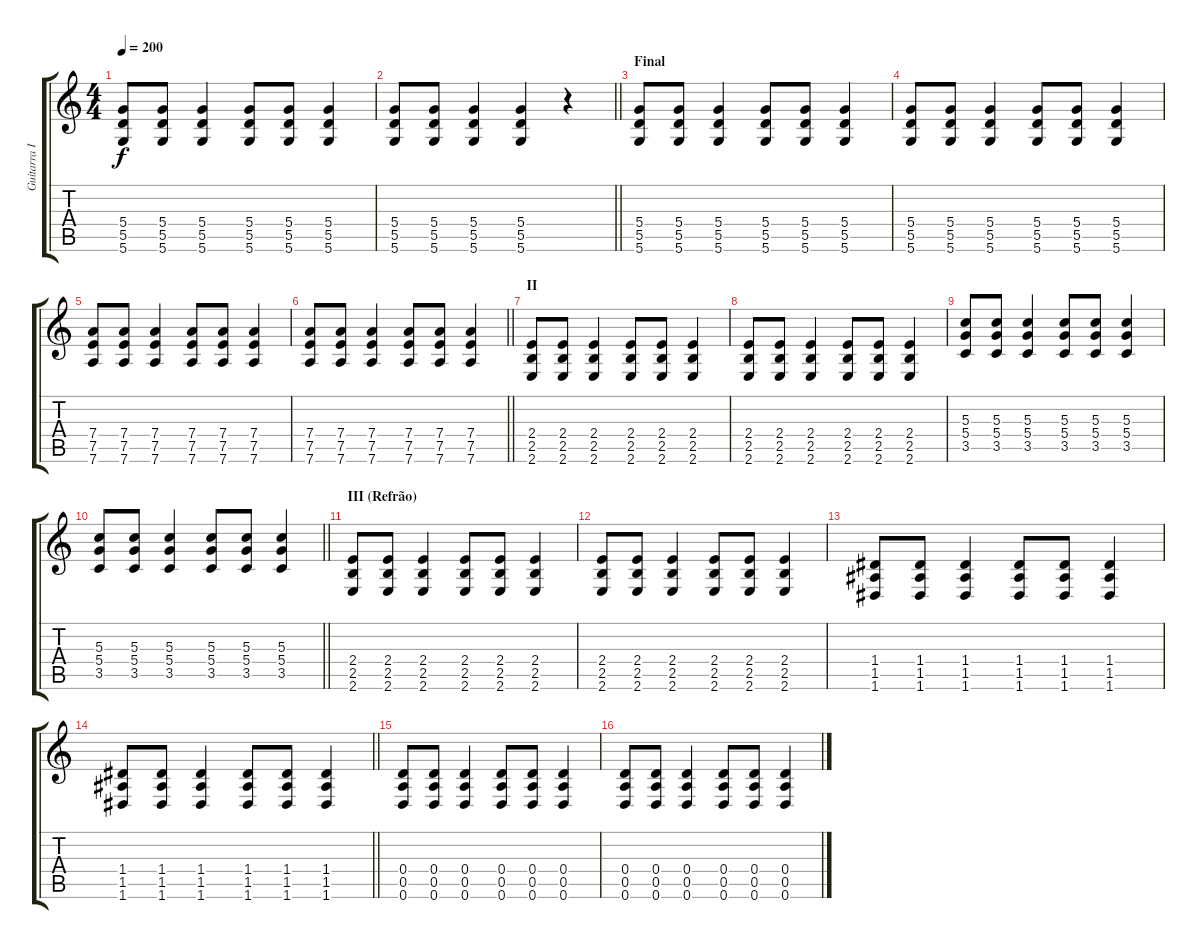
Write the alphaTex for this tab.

\track ("Guitarra II" "Guitarra I") {instrument distortionguitar}
\staff {score tabs}
\tuning (E4 B3 G3 D3 A2 D2) {hide}
\ts (4 4)
\tempo 200
\clef g2
\ks c
(5.4{t} 5.5{t} 5.6{t}).8{dy f} (5.4 5.5 5.6).8 (5.4 5.5 5.6).4 (5.4 5.5 5.6).8 (5.4 5.5 5.6).8 (5.4 5.5 5.6).4 |
\barLineRight lightlight
(5.4 5.5 5.6).8 (5.4 5.5 5.6).8 (5.4 5.5 5.6).4 (5.4 5.5 5.6).4 r.4 |
\section ("" "Final")
(5.4 5.5 5.6).8 (5.4 5.5 5.6).8 (5.4 5.5 5.6).4 (5.4 5.5 5.6).8 (5.4 5.5 5.6).8 (5.4 5.5 5.6).4 |
(5.4 5.5 5.6).8 (5.4 5.5 5.6).8 (5.4 5.5 5.6).4 (5.4 5.5 5.6).8 (5.4 5.5 5.6).8 (5.4 5.5 5.6).4 |
(7.4 7.5 7.6).8 (7.4 7.5 7.6).8 (7.4 7.5 7.6).4 (7.4 7.5 7.6).8 (7.4 7.5 7.6).8 (7.4 7.5 7.6).4 |
\barLineRight lightlight
(7.4 7.5 7.6).8 (7.4 7.5 7.6).8 (7.4 7.5 7.6).4 (7.4 7.5 7.6).8 (7.4 7.5 7.6).8 (7.4 7.5 7.6).4 |
\section ("" "II")
(2.4 2.5 2.6).8 (2.4 2.5 2.6).8 (2.4 2.5 2.6).4 (2.4 2.5 2.6).8 (2.4 2.5 2.6).8 (2.4 2.5 2.6).4 |
(2.4 2.5 2.6).8 (2.4 2.5 2.6).8 (2.4 2.5 2.6).4 (2.4 2.5 2.6).8 (2.4 2.5 2.6).8 (2.4 2.5 2.6).4 |
(5.3 5.4 3.5).8 (5.3 5.4 3.5).8 (5.3 5.4 3.5).4 (5.3 5.4 3.5).8 (5.3 5.4 3.5).8 (5.3 5.4 3.5).4 |
\barLineRight lightlight
(5.3 5.4 3.5).8 (5.3 5.4 3.5).8 (5.3 5.4 3.5).4 (5.3 5.4 3.5).8 (5.3 5.4 3.5).8 (5.3 5.4 3.5).4 |
\section ("" "III (Refrão)")
(2.4 2.5 2.6).8 (2.4 2.5 2.6).8 (2.4 2.5 2.6).4 (2.4 2.5 2.6).8 (2.4 2.5 2.6).8 (2.4 2.5 2.6).4 |
(2.4 2.5 2.6).8 (2.4 2.5 2.6).8 (2.4 2.5 2.6).4 (2.4 2.5 2.6).8 (2.4 2.5 2.6).8 (2.4 2.5 2.6).4 |
(1.4 1.5 1.6).8 (1.4 1.5 1.6).8 (1.4 1.5 1.6).4 (1.4 1.5 1.6).8 (1.4 1.5 1.6).8 (1.4 1.5 1.6).4 |
\barLineRight lightlight
(1.4 1.5 1.6).8 (1.4 1.5 1.6).8 (1.4 1.5 1.6).4 (1.4 1.5 1.6).8 (1.4 1.5 1.6).8 (1.4 1.5 1.6).4 |
(0.4 0.5 0.6).8 (0.4 0.5 0.6).8 (0.4 0.5 0.6).4 (0.4 0.5 0.6).8 (0.4 0.5 0.6).8 (0.4 0.5 0.6).4 |
(0.4 0.5 0.6).8 (0.4 0.5 0.6).8 (0.4 0.5 0.6).4 (0.4 0.5 0.6).8 (0.4 0.5 0.6).8 (0.4 0.5 0.6).4
